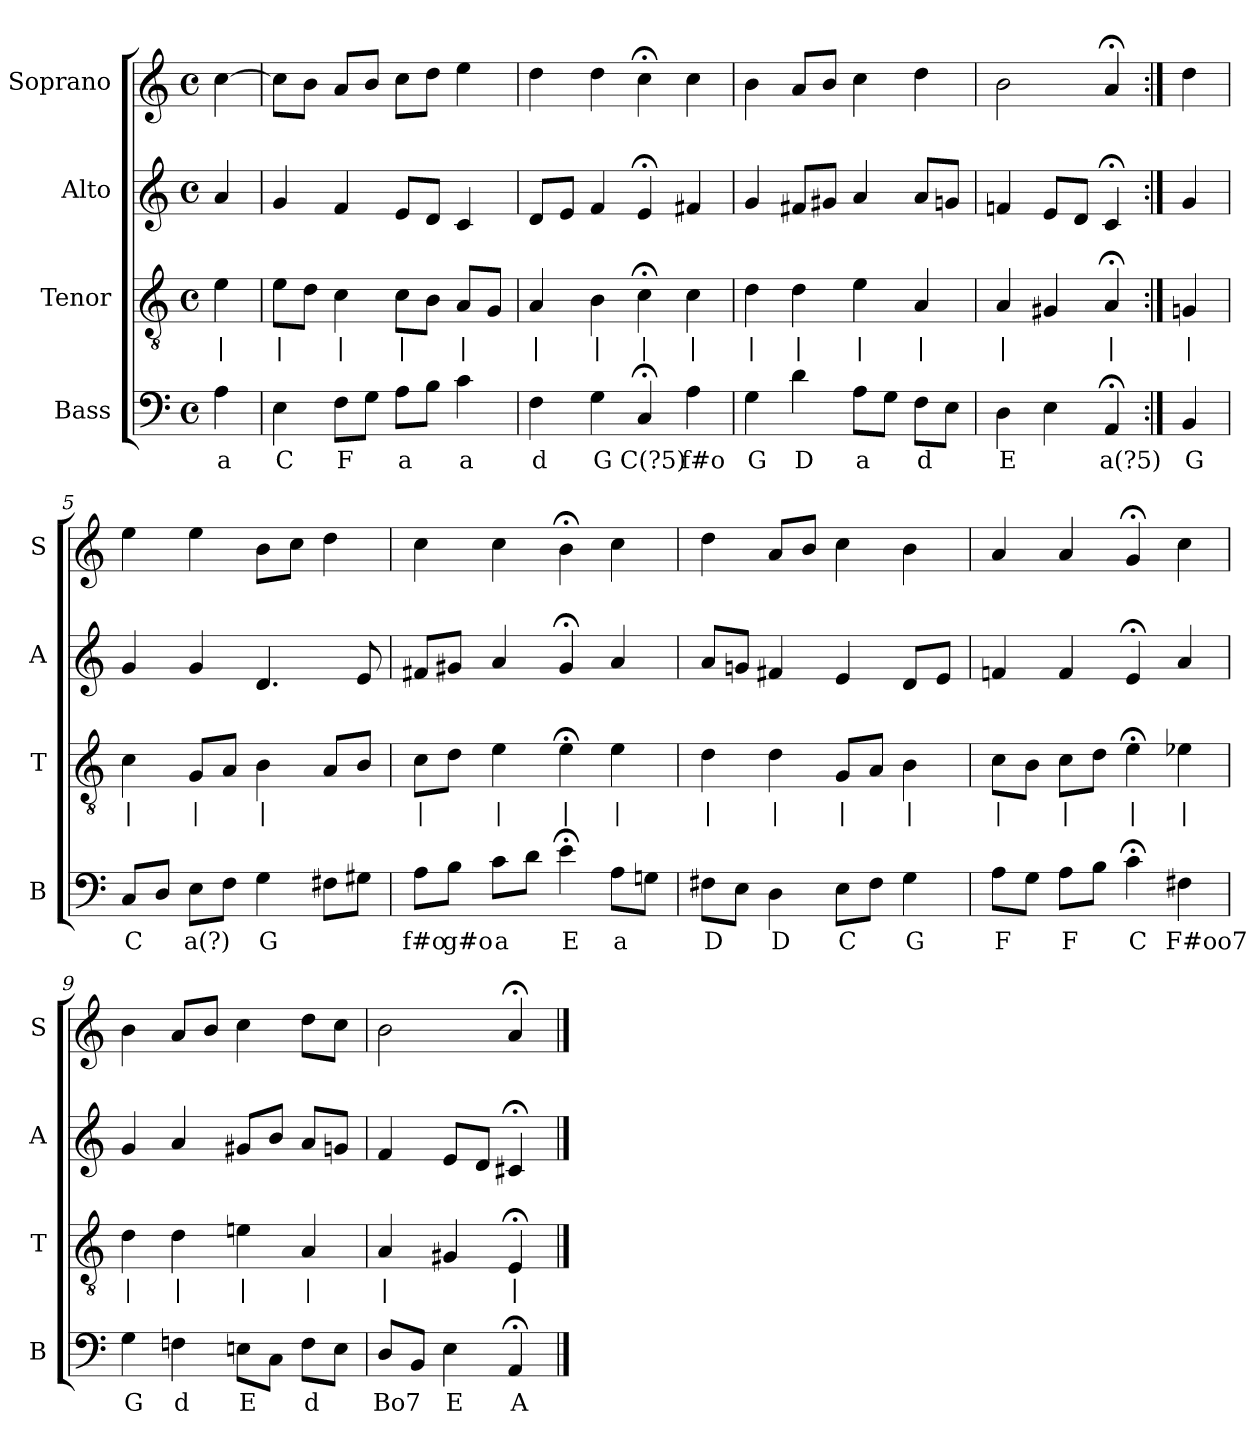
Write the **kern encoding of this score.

**kern	**text	**kern	**text	**kern	**kern
*part4	*part4	*part3	*part3	*part2	*part1
*staff4	*staff4	*staff3	*staff3	*staff2	*staff1
*I"Bass	*	*I"Tenor	*	*I"Alto	*I"Soprano
*I'B	*	*I'T	*	*I'A	*I'S
*clefF4	*	*clefGv2	*	*clefG2	*clefG2
*k[]	*	*k[]	*	*k[]	*k[]
*a:	*	*a:	*	*a:	*a:
*M4/4	*	*M4/4	*	*M4/4	*M4/4
*met(c)	*	*met(c)	*	*met(c)	*met(c)
*MM100	*	*MM100	*	*MM100	*MM100
=	=	=	=	=	=
4A	a	4e	|	4a	[4cc
=1	=1	=1	=1	=1	=1
4E	C	8eL	|	4g	8ccL]
.	.	8dJ	.	.	8bJ
8FL	F	4c	|	4f	8aL
8GJ	.	.	.	.	8bJ
8AL	a	8cL	|	8eL	8ccL
8BJ	.	8BJ	.	8dJ	8ddJ
4c	a	8AL	|	4c	4ee
.	.	8GJ	.	.	.
=2	=2	=2	=2	=2	=2
4F	d	4A	|	8dL	4dd
.	.	.	.	8eJ	.
4G	G	4B	|	4f	4dd
4C;<	C(?5)	4c;<	|	4e;<	4cc;<
4A	f#o	4c	|	4f#X	4cc
=3	=3	=3	=3	=3	=3
4G	G	4d	|	4g	4b
4d	D	4d	|	8f#XL	8aL
.	.	.	.	8g#XJ	8bJ
8AL	a	4e	|	4a	4cc
8GJ	.	.	.	.	.
8FL	d	4A	|	8aL	4dd
8EJ	.	.	.	8gnJ	.
=4	=4	=4	=4	=4	=4
4D	E	4A	|	4fn	2b
4E	.	4G#X	.	8eL	.
.	.	.	.	8dJ	.
4AA;<	a(?5)	4A;<	|	4c;<	4a;<
=:|!	=:|!	=:|!	=:|!	=:|!	=:|!
4BB	G	4Gn	|	4g	4dd
=5	=5	=5	=5	=5	=5
8CL	C	4c	|	4g	4ee
8DJ	.	.	.	.	.
8EL	a(?)	8GL	|	4g	4ee
8FJ	.	8AJ	.	.	.
4G	G	4B	|	4.d	8bL
.	.	.	.	.	8ccJ
8F#XL	.	8AL	.	.	4dd
8G#XJ	.	8BJ	.	8e	.
=6	=6	=6	=6	=6	=6
8AL	f#o	8cL	|	8f#XL	4cc
8BJ	g#o	8dJ	.	8g#XJ	.
8cL	a	4e	|	4a	4cc
8dJ	.	.	.	.	.
4e;<	E	4e;<	|	4g#;<	4b;<
8AL	a	4e	|	4a	4cc
8GnJ	.	.	.	.	.
=7	=7	=7	=7	=7	=7
8F#XL	D	4d	|	8aL	4dd
8EJ	.	.	.	8gnJ	.
4D	D	4d	|	4f#X	8aL
.	.	.	.	.	8bJ
8EL	C	8GL	|	4e	4cc
8F#J	.	8AJ	.	.	.
4G	G	4B	|	8dL	4b
.	.	.	.	8eJ	.
=8	=8	=8	=8	=8	=8
8AL	F	8cL	|	4fn	4a
8GJ	.	8BJ	.	.	.
8AL	F	8cL	|	4f	4a
8BJ	.	8dJ	.	.	.
4c;<	C	4e;<	|	4e;<	4g;<
4F#X	F#oo7	4e-X	|	4a	4cc
=9	=9	=9	=9	=9	=9
4G	G	4d	|	4g	4b
4Fn	d	4d	|	4a	8aL
.	.	.	.	.	8bJ
8EnL	E	4en	|	8g#XL	4cc
8CJ	.	.	.	8bJ	.
8FL	d	4A	|	8aL	8ddL
8EJ	.	.	.	8gnJ	8ccJ
=10	=10	=10	=10	=10	=10
8DL	Bo7	4A	|	4f	2b
8BBJ	.	.	.	.	.
4E	E	4G#X	.	8eL	.
.	.	.	.	8dJ	.
4AA;<	A	4E;<	|	4c#X;<	4a;<
==	==	==	==	==	==
*-	*-	*-	*-	*-	*-
